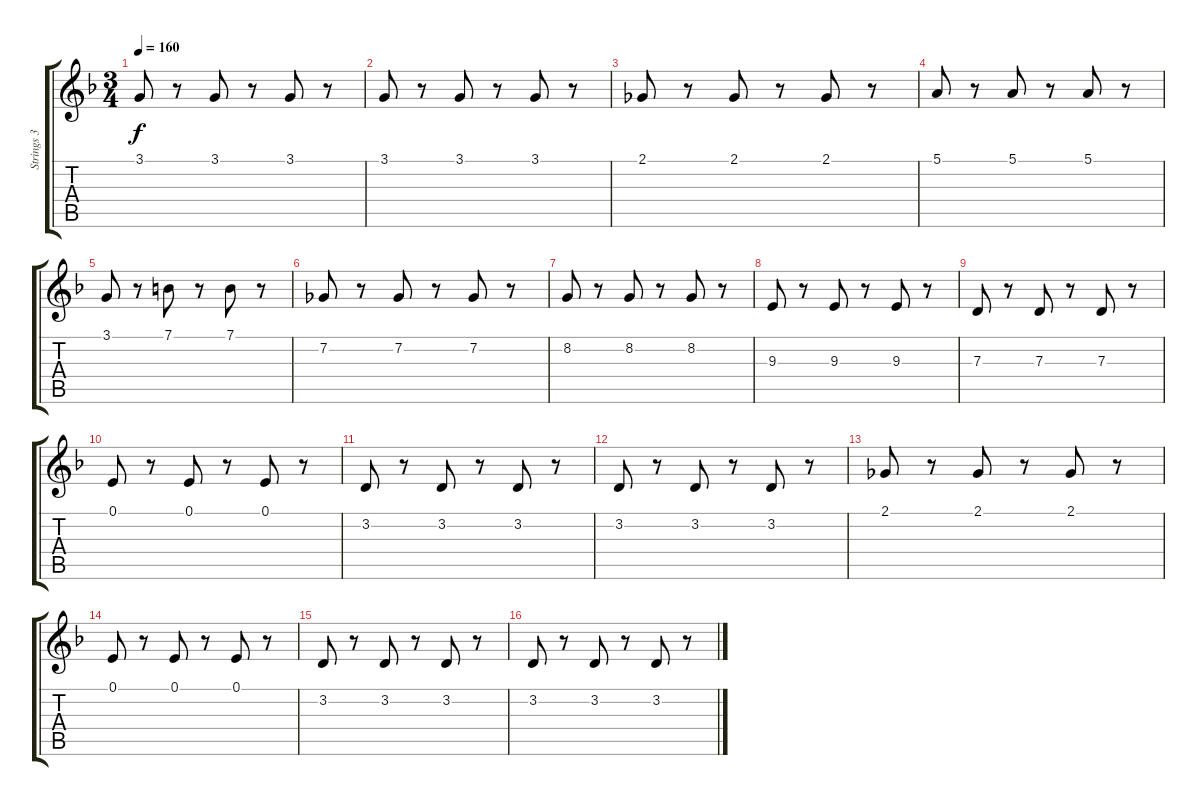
\track ("Strings 3" "Strings 3") {instrument stringensemble1}
\staff {score tabs}
\tuning (E4 B3 G3 D3 A2 E2) {hide}
\ts (3 4)
\tempo 160
\clef g2
\ks f
3.1.8{dy f} r.8 3.1.8 r.8 3.1.8 r.8 |
3.1.8 r.8 3.1.8 r.8 3.1.8 r.8 |
2.1.8 r.8 2.1.8 r.8 2.1.8 r.8 |
5.1.8 r.8 5.1.8 r.8 5.1.8 r.8 |
3.1.8 r.8 7.1.8 r.8 7.1.8 r.8 |
7.2.8 r.8 7.2.8 r.8 7.2.8 r.8 |
8.2.8 r.8 8.2.8 r.8 8.2.8 r.8 |
9.3.8 r.8 9.3.8 r.8 9.3.8 r.8 |
7.3.8 r.8 7.3.8 r.8 7.3.8 r.8 |
0.1.8 r.8 0.1.8 r.8 0.1.8 r.8 |
3.2.8 r.8 3.2.8 r.8 3.2.8 r.8 |
3.2.8 r.8 3.2.8 r.8 3.2.8 r.8 |
2.1.8 r.8 2.1.8 r.8 2.1.8 r.8 |
0.1.8 r.8 0.1.8 r.8 0.1.8 r.8 |
3.2.8 r.8 3.2.8 r.8 3.2.8 r.8 |
3.2.8 r.8 3.2.8 r.8 3.2.8 r.8
